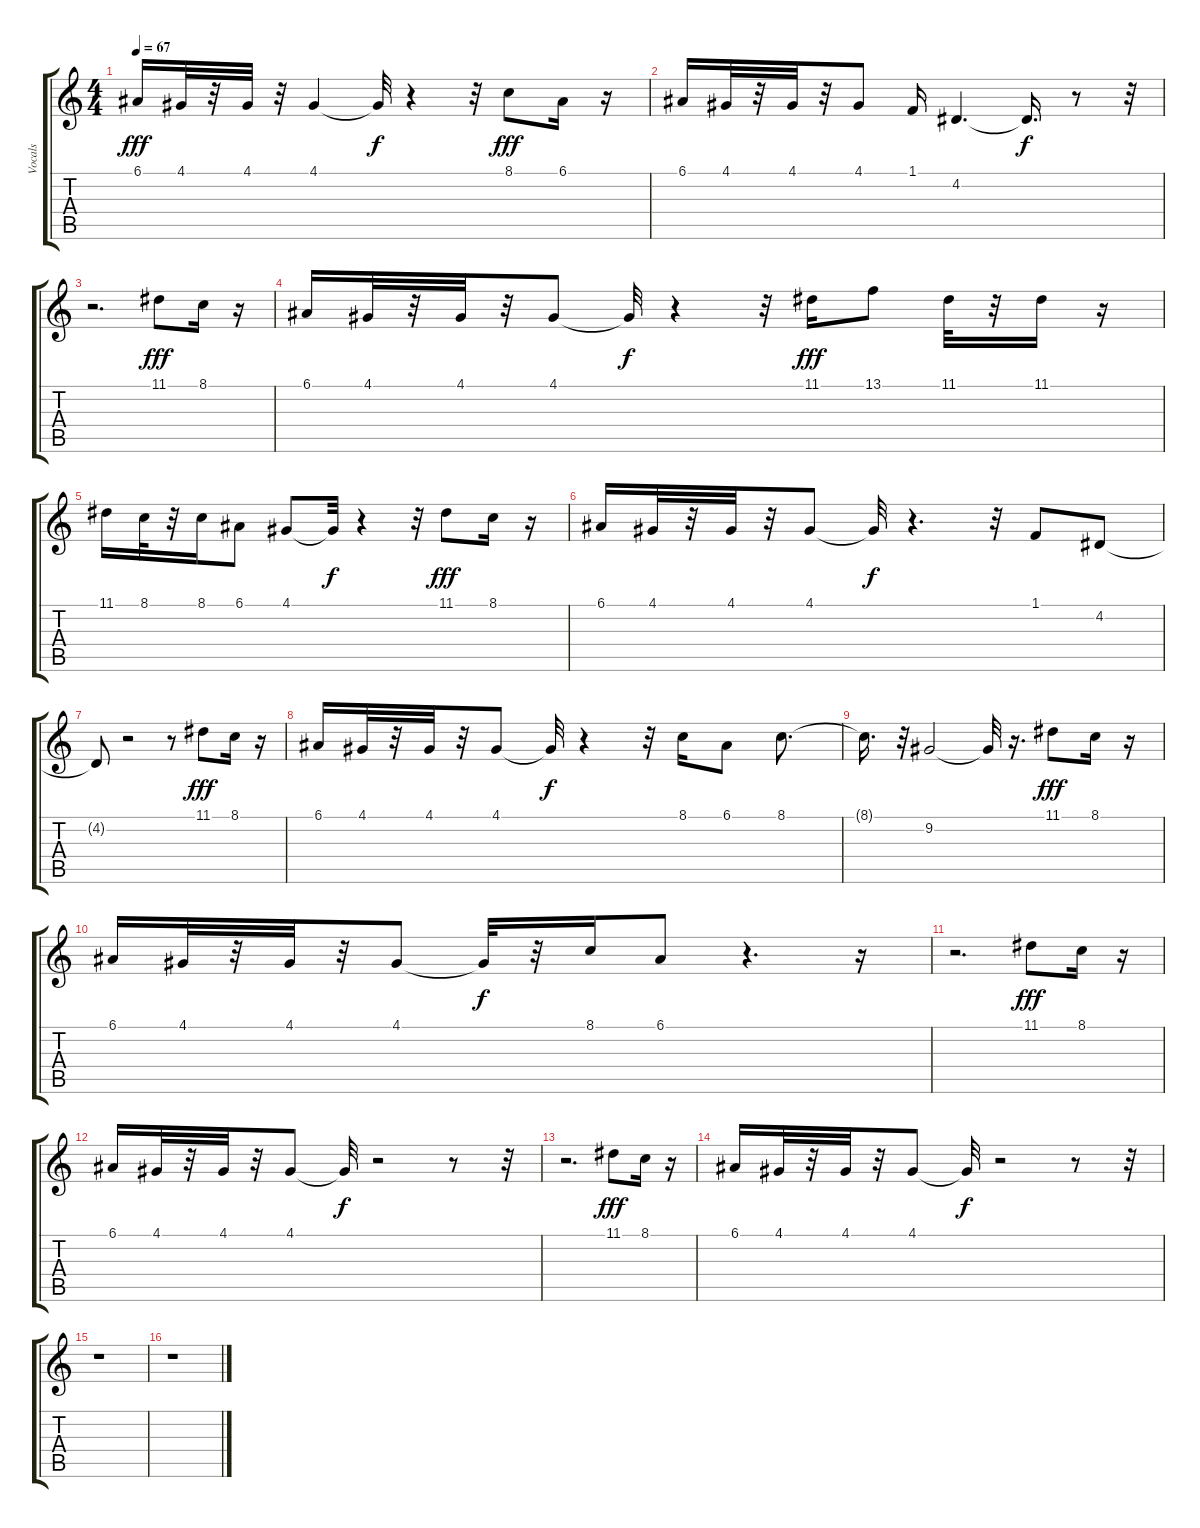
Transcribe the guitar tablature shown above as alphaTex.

\track ("Vocals" "Vocals") {instrument sopranosax}
\staff {score tabs}
\tuning (E4 B3 G3 D3 A2 E2) {hide}
\ts (4 4)
\tempo 67
\clef g2
\ks c
6.1.16{dy fff} 4.1.32 r.32 4.1.32 r.32 4.1.4 4.1{t}.32{dy f} r.4 r.32 8.1.8{dy fff} 6.1.16 r.16 |
6.1.16 4.1.32 r.32 4.1.32 r.32 4.1.8 1.1.16 4.2.4{d} 4.2{t}.16{d dy f} r.8 r.32 |
r.2{d} 11.1.8{dy fff} 8.1.16 r.16 |
6.1.16 4.1.32 r.32 4.1.32 r.32 4.1.8 4.1{t}.32{dy f} r.4 r.32 11.1.16{dy fff} 13.1.8 11.1.32 r.32 11.1.16 r.16 |
11.1.16 8.1.32 r.32 8.1.16 6.1.8 4.1.8 4.1{t}.32{dy f} r.4 r.32 11.1.8{dy fff} 8.1.16 r.16 |
6.1.16 4.1.32 r.32 4.1.32 r.32 4.1.8 4.1{t}.32{dy f} r.4{d} r.32 1.1.8 4.2.8 |
4.2{t}.8 r.2 r.8 11.1.8{dy fff} 8.1.16 r.16 |
6.1.16 4.1.32 r.32 4.1.32 r.32 4.1.8 4.1{t}.32{dy f} r.4 r.32 8.1.16 6.1.8 8.1.8{d} |
8.1{t}.16{d} r.32 9.2.2 9.2{t}.32 r.16{d} 11.1.8{dy fff} 8.1.16 r.16 |
6.1.16 4.1.32 r.32 4.1.32 r.32 4.1.8 4.1{t}.32{dy f} r.32 8.1.16 6.1.8 r.4{d} r.16 |
r.2{d} 11.1.8{dy fff} 8.1.16 r.16 |
6.1.16 4.1.32 r.32 4.1.32 r.32 4.1.8 4.1{t}.32{dy f} r.2 r.8 r.32 |
r.2{d} 11.1.8{dy fff} 8.1.16 r.16 |
6.1.16 4.1.32 r.32 4.1.32 r.32 4.1.8 4.1{t}.32{dy f} r.2 r.8 r.32 |
r.1 |
r.1
